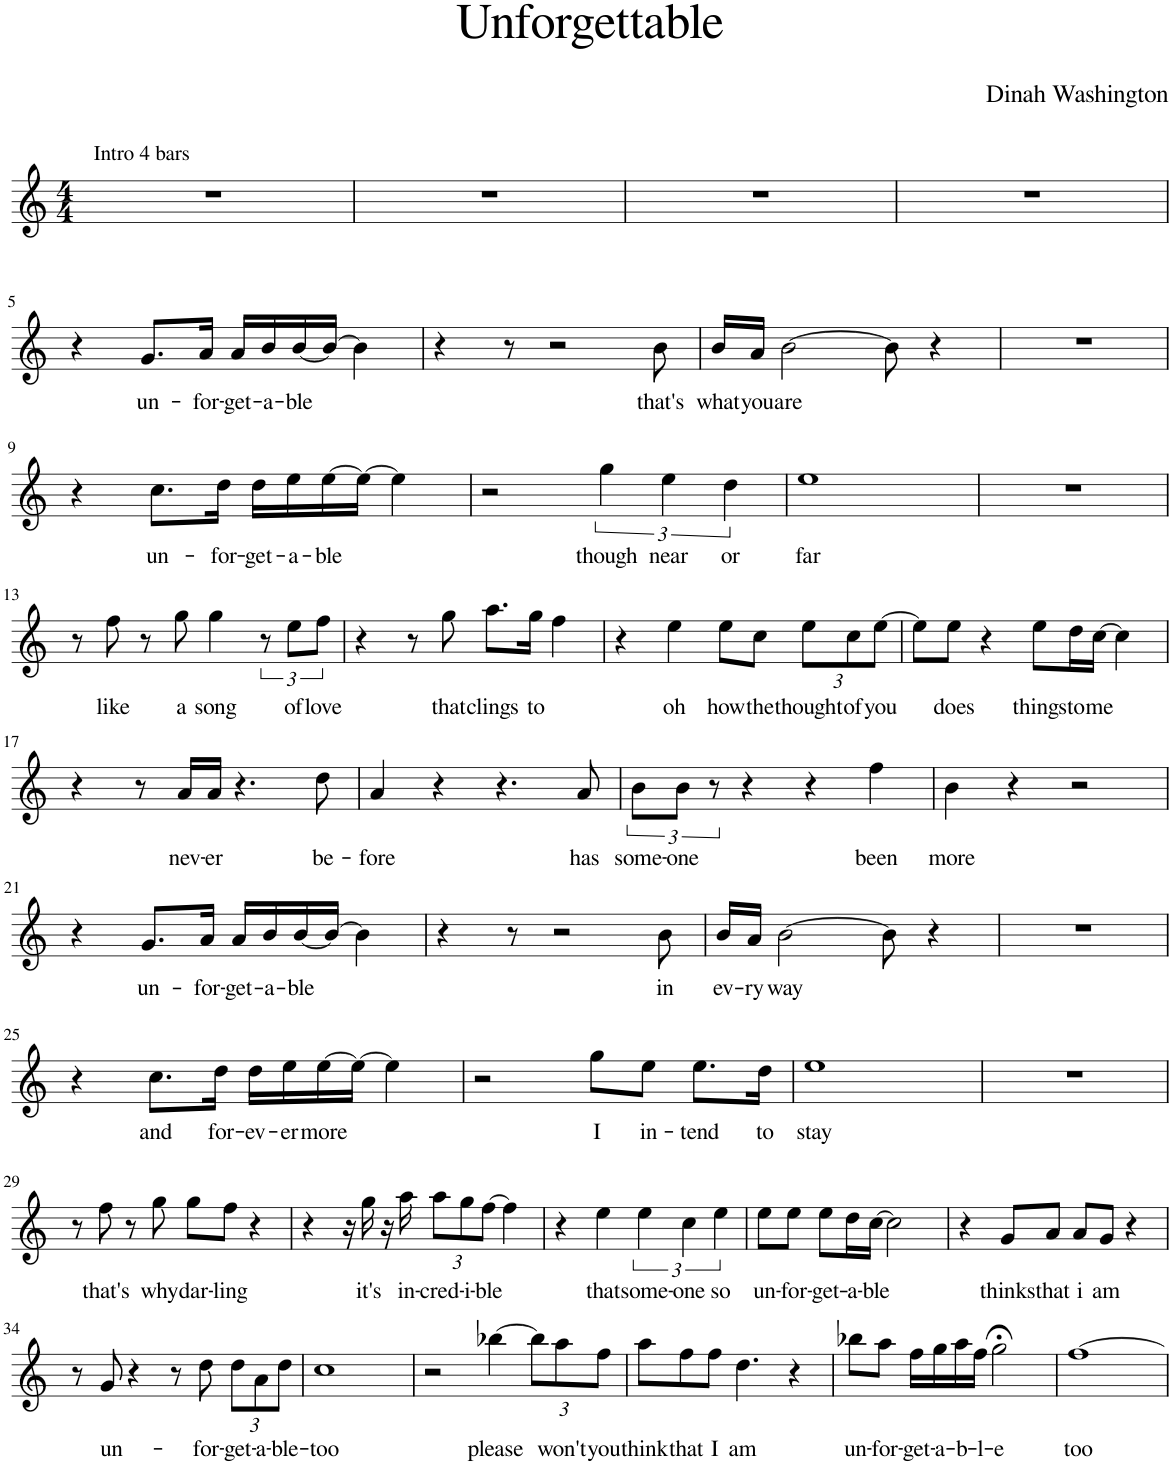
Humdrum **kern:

**kern	**text
*part1	*part1
*staff1	*staff1
*I"Piano	*
*I'Pno.	*
*clefG2	*
*k[]	*
*M4/4	*
=1	=1
!LO:TX:a:t=Intro 4 bars	!
1r	.
=2	=2
1r	.
=3	=3
1r	.
=4	=4
1r	.
!!LO:LB:g=z
=5	=5
4r	.
!	!LO:LY:b
8.g/L	un-
!	!LO:LY:b
16a/Jk	-for-
!	!LO:LY:b
16a/LL	-get-
!	!LO:LY:b
16b/	-a-
!	!LO:LY:b
[16b/	-ble
16b/JJ_	.
4b\]	.
=6	=6
4r	.
8r	.
2r	.
!	!LO:LY:b
8b\	that's
=7	=7
!	!LO:LY:b
16b/LL	what
!	!LO:LY:b
16a/JJ	you
!	!LO:LY:b
[2b\	are
8b\]	.
4r	.
=8	=8
1r	.
!!LO:LB:g=z
=9	=9
4r	.
!	!LO:LY:b
8.cc\L	un-
!	!LO:LY:b
16dd\Jk	-for-
!	!LO:LY:b
16dd\LL	-get-
!	!LO:LY:b
16ee\	-a-
!	!LO:LY:b
[16ee\	-ble
16ee\JJ_	.
4ee\]	.
=10	=10
2r	.
!	!LO:LY:b
6gg\	though
!	!LO:LY:b
6ee\	near
!	!LO:LY:b
6dd\	or
=11	=11
!	!LO:LY:b
1ee	far
=12	=12
1r	.
!!LO:LB:g=z
=13	=13
8r	.
!	!LO:LY:b
8ff\	like
8r	.
!	!LO:LY:b
8gg\	a
!	!LO:LY:b
4gg\	song
12r	.
!	!LO:LY:b
12ee\L	of
!	!LO:LY:b
12ff\J	love
=14	=14
4r	.
8r	.
!	!LO:LY:b
8gg\	that
!	!LO:LY:b
8.aa\L	clings
!	!LO:LY:b
16gg\Jk	to
4ff\	.
=15	=15
4r	.
!	!LO:LY:b
4ee\	oh
!	!LO:LY:b
8ee\L	how
!	!LO:LY:b
8cc\J	the
*Xbrackettup	*
!	!LO:LY:b
12ee\L	thought
!	!LO:LY:b
12cc\	of
!	!LO:LY:b
[12ee\J	you
=16	=16
8ee\L]	.
!	!LO:LY:b
8ee\J	does
4r	.
!	!LO:LY:b
8ee\L	things
!	!LO:LY:b
16dd\L	to
!	!LO:LY:b
[16cc\JJ	me
4cc\]	.
!!LO:LB:g=z
=17	=17
4r	.
8r	.
!	!LO:LY:b
16a/LL	nev-
!	!LO:LY:b
16a/JJ	-er
4.r	.
!	!LO:LY:b
8dd\	be-
=18	=18
!	!LO:LY:b
4a/	-fore
4r	.
4.r	.
!	!LO:LY:b
8a/	has
=19	=19
*brackettup	*
!	!LO:LY:b
12b\L	some-
!	!LO:LY:b
12b\J	-one
12r	.
4r	.
4r	.
!	!LO:LY:b
4ff\	been
=20	=20
!	!LO:LY:b
4b\	more
4r	.
2r	.
!!LO:LB:g=z
=21	=21
4r	.
!	!LO:LY:b
8.g/L	un-
!	!LO:LY:b
16a/Jk	-for-
!	!LO:LY:b
16a/LL	-get-
!	!LO:LY:b
16b/	-a-
!	!LO:LY:b
[16b/	-ble
16b/JJ_	.
4b\]	.
=22	=22
4r	.
8r	.
2r	.
!	!LO:LY:b
8b\	in
=23	=23
!	!LO:LY:b
16b/LL	ev-
!	!LO:LY:b
16a/JJ	-ry
!	!LO:LY:b
[2b\	way
8b\]	.
4r	.
=24	=24
1r	.
!!LO:LB:g=z
=25	=25
4r	.
!	!LO:LY:b
8.cc\L	and
!	!LO:LY:b
16dd\Jk	for-
!	!LO:LY:b
16dd\LL	-ev-
!	!LO:LY:b
16ee\	-er
!	!LO:LY:b
[16ee\	more
16ee\JJ_	.
4ee\]	.
=26	=26
2r	.
!	!LO:LY:b
8gg\L	I
!	!LO:LY:b
8ee\J	in-
!	!LO:LY:b
8.ee\L	-tend
!	!LO:LY:b
16dd\Jk	to
=27	=27
!	!LO:LY:b
1ee	stay
=28	=28
1r	.
!!LO:LB:g=z
=29	=29
8r	.
!	!LO:LY:b
8ff\	that's
8r	.
!	!LO:LY:b
8gg\	why
!	!LO:LY:b
8gg\L	dar-
!	!LO:LY:b
8ff\J	-ling
4r	.
=30	=30
4r	.
16r	.
!	!LO:LY:b
16gg\	it's
16r	.
!	!LO:LY:b
16aa\	in-
*Xbrackettup	*
!	!LO:LY:b
12aa\L	-cred-
!	!LO:LY:b
12gg\	-i-
!	!LO:LY:b
[12ff\J	-ble
4ff\]	.
=31	=31
4r	.
!	!LO:LY:b
4ee\	that
*brackettup	*
!	!LO:LY:b
6ee\	some-
!	!LO:LY:b
6cc\	-one
!	!LO:LY:b
6ee\	so
=32	=32
!	!LO:LY:b
8ee\L	un-
!	!LO:LY:b
8ee\J	-for-
!	!LO:LY:b
8ee\L	-get-
!	!LO:LY:b
16dd\L	-a-
!	!LO:LY:b
[16cc\JJ	-ble
2cc\]	.
=33	=33
4r	.
!	!LO:LY:b
8g/L	thinks
!	!LO:LY:b
8a/J	that
!	!LO:LY:b
8a/L	i
!	!LO:LY:b
8g/J	am
4r	.
!!LO:LB:g=z
=34	=34
8r	.
!	!LO:LY:b
8g/	un-
4r	.
8r	.
!	!LO:LY:b
8dd\	-for-
*Xbrackettup	*
!	!LO:LY:b
12dd\L	-get-
!	!LO:LY:b
12a\	-a-
!	!LO:LY:b
12dd\J	-ble-
=35	=35
!	!LO:LY:b
1cc	-too
=36	=36
2r	.
!	!LO:LY:b
[4bb-X\	please
12bb-\L]	.
!	!LO:LY:b
12aa\	won't
!	!LO:LY:b
12ff\J	you
=37	=37
!	!LO:LY:b
8aa\L	think
!	!LO:LY:b
8ff\	that
!	!LO:LY:b
8ff\J	I
!	!LO:LY:b
4.dd\	am
4r	.
=38	=38
!	!LO:LY:b
8bb-X\L	un-
!	!LO:LY:b
8aa\J	-for-
!	!LO:LY:b
16ff\LL	-get-
!	!LO:LY:b
16gg\	-a-
!	!LO:LY:b
16aa\	-b-
!	!LO:LY:b
16ff\JJ	-l-
!	!LO:LY:b
2gg;<\	-e
=39	=39
!	!LO:LY:b
[1ff	too
=	=
*-	*-
